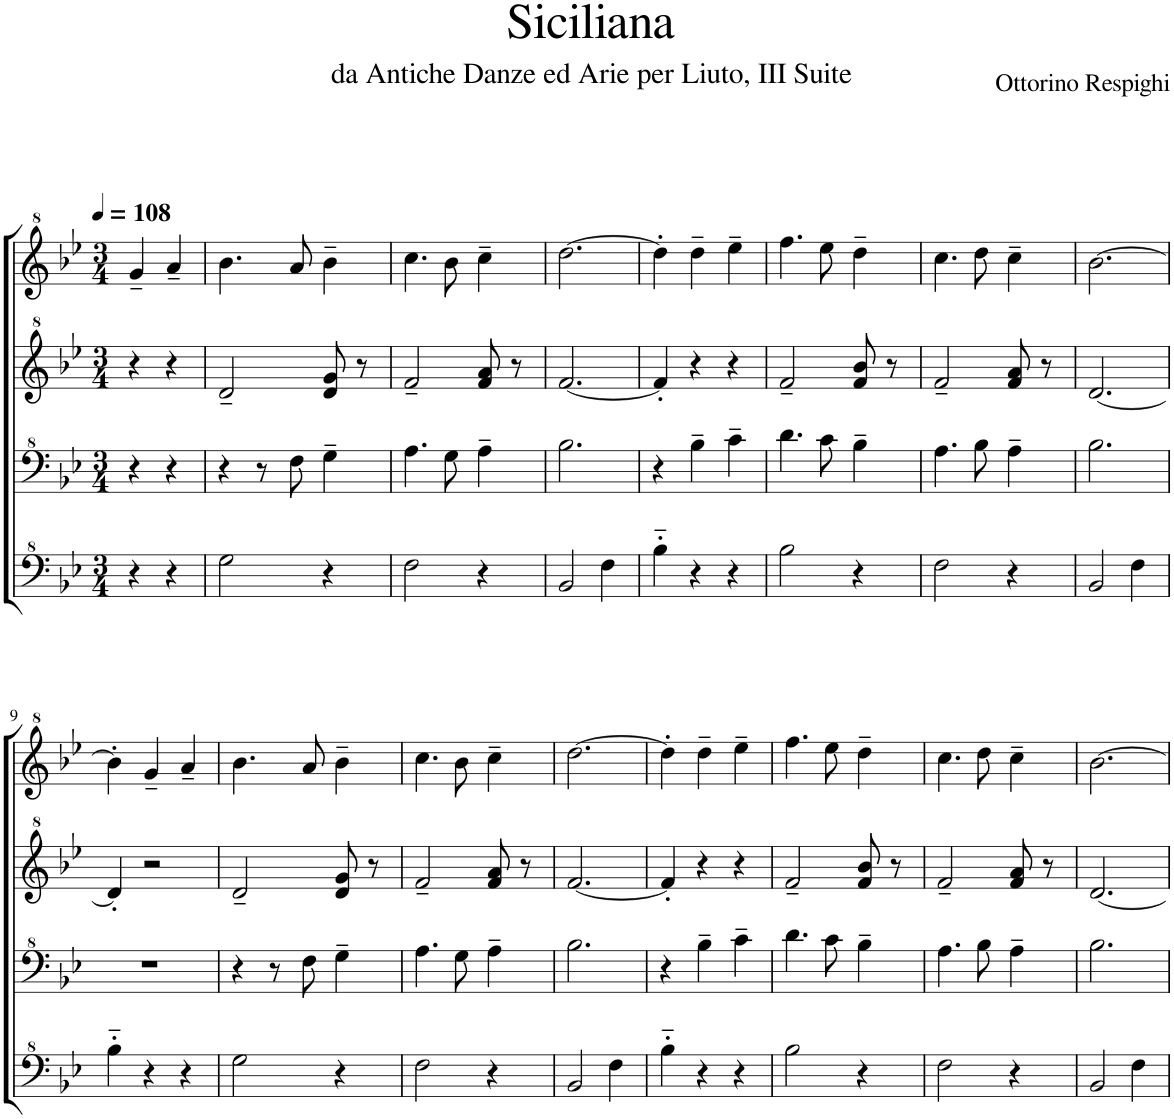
**kern	**kern	**kern	**kern
*part1	*part1	*part1	*part1
*staff4	*staff3	*staff2	*staff1
*I"Model III	*	*	*
*clefF^4	*clefF^4	*clefG^2	*clefG^2
*k[b-e-]	*k[b-e-]	*k[b-e-]	*k[b-e-]
*M3/4	*M3/4	*M3/4	*M3/4
*MM108	*MM108	*MM108	*MM108
=1	=1	=1	=1
4r	4r	4r	4gg~/
4r	4r	4r	4aa~/
=2	=2	=2	=2
2g\	4r	2dd~/	4.bb-\
.	8r	.	.
.	8f\	.	8aa/
4r	4g~\	8dd/ 8gg/	4bb-~\
.	.	8r	.
=3	=3	=3	=3
2f\	4.a\	2ff~/	4.ccc\
.	8g\	.	8bb-\
4r	4a~\	8ff/ 8aa/	4ccc~\
.	.	8r	.
=4	=4	=4	=4
2B-/	2.b-\	[2.ff/	[2.ddd\
4f\	.	.	.
=5	=5	=5	=5
4b-'~\	4r	4ff'/]	4ddd'\]
4r	4b-~\	4r	4ddd~\
4r	4cc~\	4r	4eee-~\
=6	=6	=6	=6
2b-\	4.dd\	2ff~/	4.fff\
.	8cc\	.	8eee-\
4r	4b-~\	8ff/ 8bb-/	4ddd~\
.	.	8r	.
=7	=7	=7	=7
2f\	4.a\	2ff~/	4.ccc\
.	8b-\	.	8ddd\
4r	4a~\	8ff/ 8aa/	4ccc~\
.	.	8r	.
=8	=8	=8	=8
2B-/	2.b-\	[2.dd/	[2.bb-\
4f\	.	.	.
!!LO:LB:g=z
=9	=9	=9	=9
4b-'~\	2.r	4dd'/]	4bb-'\]
4r	.	2r	4gg~/
4r	.	.	4aa~/
=10	=10	=10	=10
2g\	4r	2dd~/	4.bb-\
.	8r	.	.
.	8f\	.	8aa/
4r	4g~\	8dd/ 8gg/	4bb-~\
.	.	8r	.
=11	=11	=11	=11
2f\	4.a\	2ff~/	4.ccc\
.	8g\	.	8bb-\
4r	4a~\	8ff/ 8aa/	4ccc~\
.	.	8r	.
=12	=12	=12	=12
2B-/	2.b-\	[2.ff/	[2.ddd\
4f\	.	.	.
=13	=13	=13	=13
4b-'~\	4r	4ff'/]	4ddd'\]
4r	4b-~\	4r	4ddd~\
4r	4cc~\	4r	4eee-~\
=14	=14	=14	=14
2b-\	4.dd\	2ff~/	4.fff\
.	8cc\	.	8eee-\
4r	4b-~\	8ff/ 8bb-/	4ddd~\
.	.	8r	.
=15	=15	=15	=15
2f\	4.a\	2ff~/	4.ccc\
.	8b-\	.	8ddd\
4r	4a~\	8ff/ 8aa/	4ccc~\
.	.	8r	.
=16	=16	=16	=16
2B-/	2.b-\	[2.dd/	[2.bb-\
4f\	.	.	.
=	=	=	=
*-	*-	*-	*-
